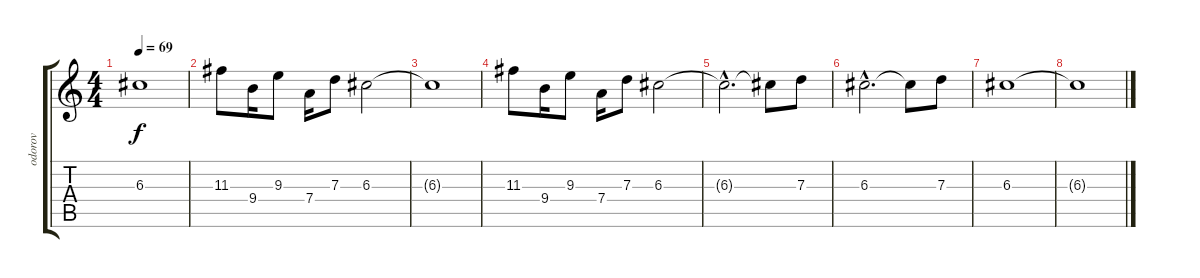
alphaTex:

\track ("odorov - Guitar" "odorov") {instrument distortionguitar}
\staff {score tabs}
\tuning (E4 B3 G3 D3 A2 D2) {hide}
\ts (4 4)
\tempo 69
\clef g2
\ks c
6.3{t}.1{dy f volume 6} |
11.3.8{volume 10} 9.4.16 9.3.8 7.4.16 7.3.8 6.3.2 |
6.3{t}.1{volume 6} |
11.3.8{volume 10} 9.4.16 9.3.8 7.4.16 7.3.8 6.3.2 |
6.3{hac t}.2{d volume 6} 6.3{t}.8 7.3.8{volume 10} |
6.3{hac}.2{d volume 6} 6.3{t}.8 7.3.8{volume 10} |
6.3.1{volume 0} |
6.3{t}.1
